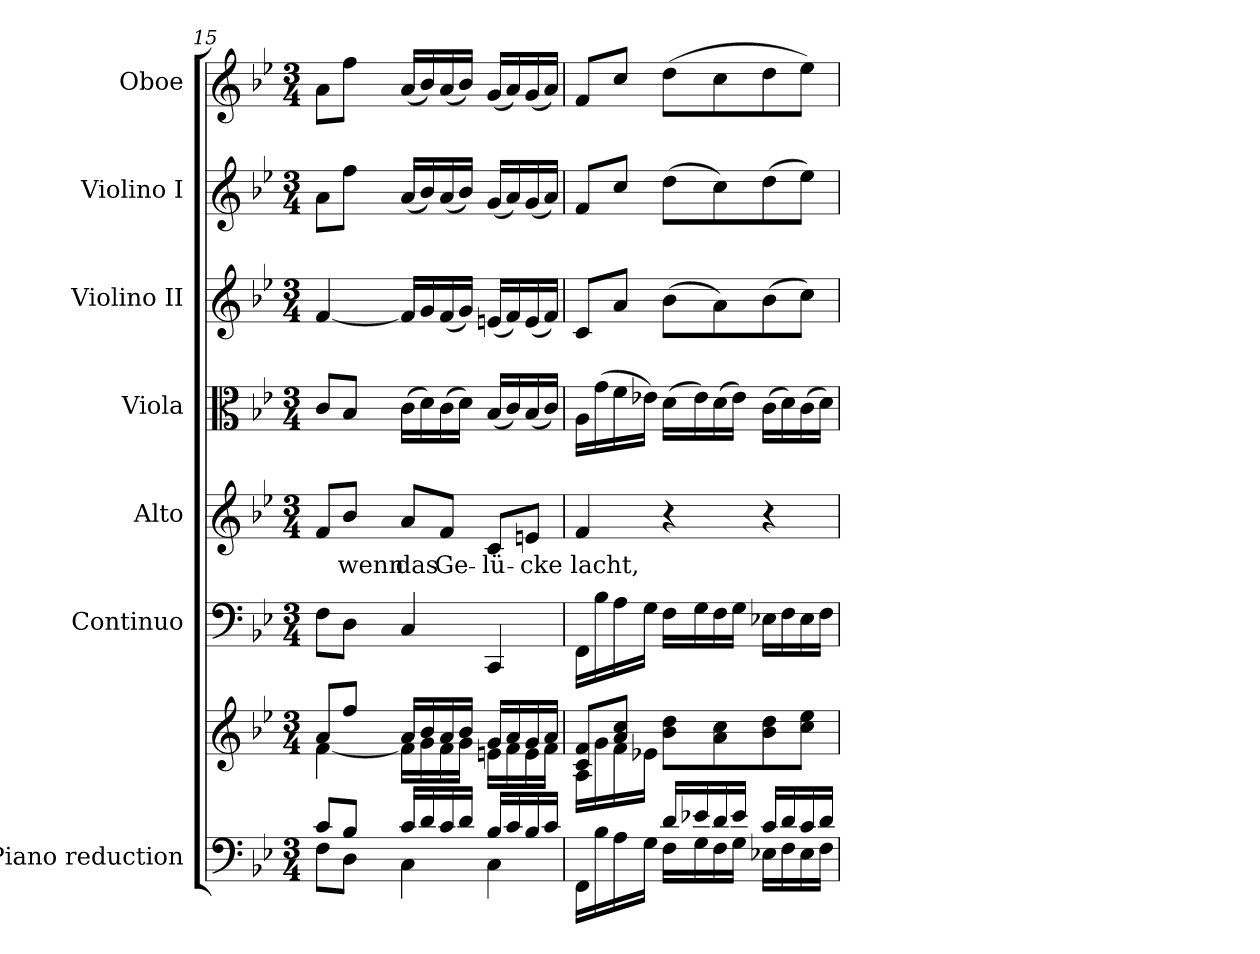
**kern	**kern	**kern	**kern	**text	**kern	**kern	**kern	**kern
*part7	*part7	*part6	*part5	*part5	*part4	*part3	*part2	*part1
*staff8	*staff7	*staff6	*staff5	*staff5	*staff4	*staff3	*staff2	*staff1
*I"Piano reduction	*	*I"Continuo	*I"Alto	*	*I"Viola	*I"Violino II	*I"Violino I	*I"Oboe
*I'Pno	*	*	*	*	*	*	*	*I'Ob
*clefF4	*clefG2	*clefF4	*clefG2	*	*clefC3	*clefG2	*clefG2	*clefG2
*k[b-e-]	*k[b-e-]	*k[b-e-]	*k[b-e-]	*	*k[b-e-]	*k[b-e-]	*k[b-e-]	*k[b-e-]
*M3/4	*M3/4	*M3/4	*M3/4	*	*M3/4	*M3/4	*M3/4	*M3/4
=15	=15	=15	=15	=15	=15	=15	=15	=15
*^	*^	*	*	*	*	*	*	*
8c/L	8F\L	8a/L	[4f\	8F\L	8f/L	.	8c/L	[4f/	8a\L	8a\L
!	!	!	!	!	!	!LO:LY:b	!	!	!	!
8B-/J	8D\J	8ff/J	.	8D\J	8b-/J	wenn	8B-/J	.	8ff\J	8ff\J
!	!	!	!	!	!	!LO:LY:b	!	!	!	!
16c/LL	4C\	16a/LL	16f\LL]	4C/	8a/L	das	(>16c\LL	16f/LL]	(<16a/LL	(<16a/LL
16d/	.	16b-/	16g\	.	.	.	16d\)	16g/	16b-/)	16b-/)
!	!	!	!	!	!	!LO:LY:b	!	!	!	!
16c/	.	16a/	16f\	.	8f/J	Ge-	(>16c\	(<16f/	(<16a/	(<16a/
16d/JJ	.	16b-/JJ	16g\JJ	.	.	.	16d\JJ)	16g/JJ)	16b-/JJ)	16b-/JJ)
!	!	!	!	!	!	!LO:LY:b	!	!	!	!
16B-/LL	4C\	16g/LL	16en\LL	4CC/	8c/L	-lü-	(<16B-/LL	(<16en/LL	(<16g/LL	(<16g/LL
16c/	.	16a/	16f\	.	.	.	16c/)	16f/)	16a/)	16a/)
!	!	!	!	!	!	!LO:LY:b	!	!	!	!
16B-/	.	16g/	16e\	.	8en/J	-cke	(<16B-/	(<16e/	(<16g/	(<16g/
16c/JJ	.	16a/JJ	16f\JJ	.	.	.	16c/JJ)	16f/JJ)	16a/JJ)	16a/JJ)
!!LO:LB:g=z
=16	=16	=16	=16	=16	=16	=16	=16	=16	=16	=16
!	!	!	!	!	!	!LO:LY:b	!	!	!	!
4ryy	16FF\LL	8c/ 8f/L	16A\LL	16FF\LL	4f/	lacht,	16A\LL	8c/L	8f/L	8f/L
.	16B-\	.	16g\	16B-\	.	.	(>16g\	.	.	.
.	16A\	8a/ 8cc/J	16f\	16A\	.	.	16f\	8a/J	8cc/J	8cc/J
.	16G\JJ	.	16e-X\JJ	16G\JJ	.	.	16e-X\JJ)	.	.	.
16d/LL	16F\LL	8b-\ 8dd\L	2ryy	16F\LL	4r	.	(>16d\LL	(>8b-\L	(>8dd\L	(>8dd\L
16e-X/	16G\	.	.	16G\	.	.	16e-\)	.	.	.
16d/	16F\	8a\ 8cc\	.	16F\	.	.	(>16d\	8a\)	8cc\)	8cc\
16e-/JJ	16G\JJ	.	.	16G\JJ	.	.	16e-\JJ)	.	.	.
16c/LL	16E-X\LL	8b-\ 8dd\	.	16E-X\LL	4r	.	(>16c\LL	(>8b-\	(>8dd\	8dd\
16d/	16F\	.	.	16F\	.	.	16d\)	.	.	.
16c/	16E-\	8cc\ 8ee-\J	.	16E-\	.	.	(>16c\	8cc\J)	8ee-\J)	8ee-\J)
16d/JJ	16F\JJ	.	.	16F\JJ	.	.	16d\JJ)	.	.	.
*v	*v	*	*	*	*	*	*	*	*	*
*	*v	*v	*	*	*	*	*	*	*
=	=	=	=	=	=	=	=	=
*-	*-	*-	*-	*-	*-	*-	*-	*-
